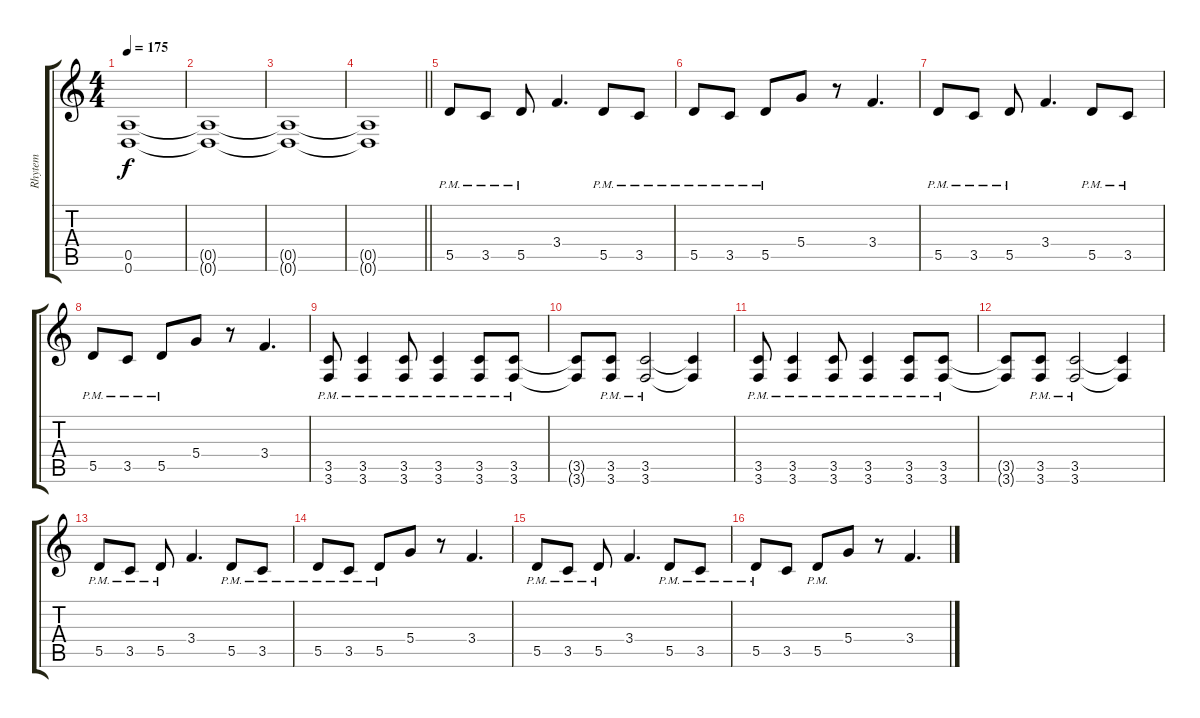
\track ("Rhytem" "Rhytem") {instrument distortionguitar}
\staff {score tabs}
\tuning (E4 B3 G3 D3 A2 D2) {hide}
\ts (4 4)
\tempo 175
\clef g2
\ks c
(0.5 0.6).1{dy f} |
(0.5{t} 0.6{t}).1 |
(0.5{t} 0.6{t}).1 |
\barLineRight lightlight
(0.5{t} 0.6{t}).1 |
5.5{pm}.8 3.5{pm}.8 5.5{pm}.8 3.4.4{d} 5.5{pm}.8 3.5{pm}.8 |
5.5{pm}.8 3.5{pm}.8 5.5{pm}.8 5.4.8 r.8 3.4.4{d} |
5.5{pm}.8 3.5{pm}.8 5.5{pm}.8 3.4.4{d} 5.5{pm}.8 3.5{pm}.8 |
5.5{pm}.8 3.5{pm}.8 5.5{pm}.8 5.4.8 r.8 3.4.4{d} |
(3.5{pm} 3.6{pm}).8 (3.5{pm} 3.6{pm}).4 (3.5{pm} 3.6{pm}).8 (3.5{pm} 3.6{pm}).4 (3.5{pm} 3.6{pm}).8 (3.5{pm} 3.6{pm}).8 |
(3.5{t} 3.6{t}).8 (3.5{pm} 3.6{pm}).8 (3.5{pm} 3.6{pm}).2 (3.5{t} 3.6{t}).4 |
(3.5{pm} 3.6{pm}).8 (3.5{pm} 3.6{pm}).4 (3.5{pm} 3.6{pm}).8 (3.5{pm} 3.6{pm}).4 (3.5{pm} 3.6{pm}).8 (3.5{pm} 3.6{pm}).8 |
(3.5{t} 3.6{t}).8 (3.5{pm} 3.6{pm}).8 (3.5{pm} 3.6{pm}).2 (3.5{t} 3.6{t}).4 |
5.5{pm}.8 3.5{pm}.8 5.5{pm}.8 3.4.4{d} 5.5{pm}.8 3.5{pm}.8 |
5.5{pm}.8 3.5{pm}.8 5.5{pm}.8 5.4.8 r.8 3.4.4{d} |
5.5{pm}.8 3.5{pm}.8 5.5{pm}.8 3.4.4{d} 5.5{pm}.8 3.5{pm}.8 |
5.5{pm}.8 3.5.8 5.5{pm}.8 5.4.8 r.8 3.4.4{d}
